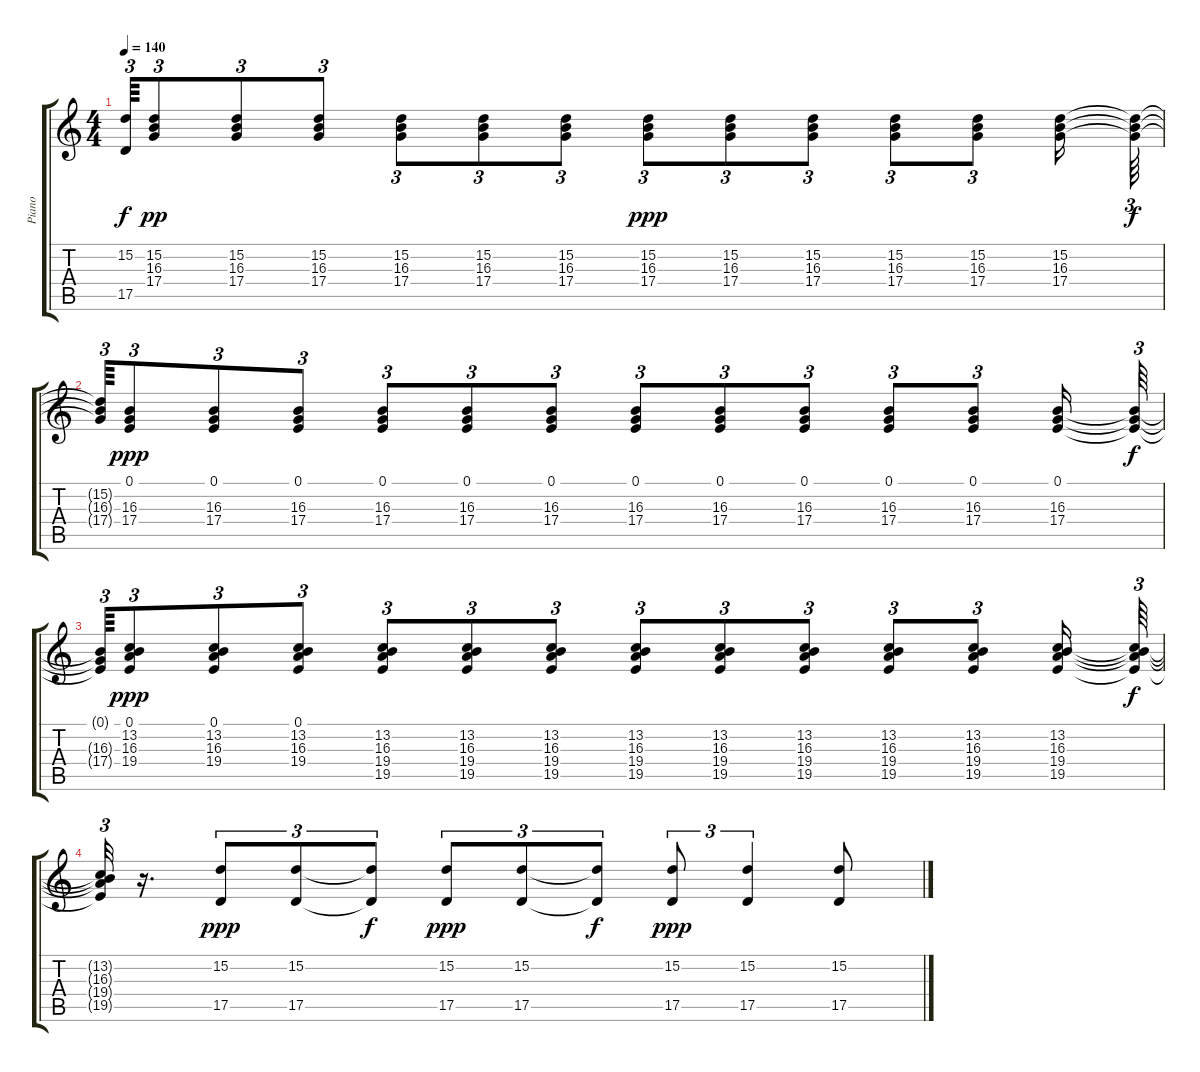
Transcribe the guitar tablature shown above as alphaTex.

\track ("Piano" "Piano") {instrument brightacousticpiano}
\staff {score tabs}
\tuning (E4 B3 G3 D3 A2 E2) {hide}
\ts (4 4)
\tempo 140
\clef g2
\ks c
(15.2{t} 17.5{t}).64{tu (3 2) dy f} (15.2 16.3 17.4).8{tu (3 2) dy pp} (15.2 16.3 17.4).8{tu (3 2)} (15.2 16.3 17.4).8{tu (3 2)} (15.2 16.3 17.4).8{tu (3 2)} (15.2 16.3 17.4).8{tu (3 2)} (15.2 16.3 17.4).8{tu (3 2)} (15.2 16.3 17.4).8{tu (3 2) dy ppp} (15.2 16.3 17.4).8{tu (3 2)} (15.2 16.3 17.4).8{tu (3 2)} (15.2 16.3 17.4).8{tu (3 2)} (15.2 16.3 17.4).8{tu (3 2)} (15.2 16.3 17.4).16 (15.2{t} 16.3{t} 17.4{t}).64{tu (3 2) dy f} |
(15.2{t} 16.3{t} 17.4{t}).64{tu (3 2)} (0.1 16.3 17.4).8{tu (3 2) dy ppp} (0.1 16.3 17.4).8{tu (3 2)} (0.1 16.3 17.4).8{tu (3 2)} (0.1 16.3 17.4).8{tu (3 2)} (0.1 16.3 17.4).8{tu (3 2)} (0.1 16.3 17.4).8{tu (3 2)} (0.1 16.3 17.4).8{tu (3 2)} (0.1 16.3 17.4).8{tu (3 2)} (0.1 16.3 17.4).8{tu (3 2)} (0.1 16.3 17.4).8{tu (3 2)} (0.1 16.3 17.4).8{tu (3 2)} (0.1 16.3 17.4).16 (0.1{t} 16.3{t} 17.4{t}).64{tu (3 2) dy f} |
(0.1{t} 16.3{t} 17.4{t}).64{tu (3 2)} (0.1 13.2 16.3 19.4).8{tu (3 2) dy ppp} (0.1 13.2 16.3 19.4).8{tu (3 2)} (0.1 13.2 16.3 19.4).8{tu (3 2)} (13.2 16.3 19.4 19.5).8{tu (3 2)} (13.2 16.3 19.4 19.5).8{tu (3 2)} (13.2 16.3 19.4 19.5).8{tu (3 2)} (13.2 16.3 19.4 19.5).8{tu (3 2)} (13.2 16.3 19.4 19.5).8{tu (3 2)} (13.2 16.3 19.4 19.5).8{tu (3 2)} (13.2 16.3 19.4 19.5).8{tu (3 2)} (13.2 16.3 19.4 19.5).8{tu (3 2)} (13.2 16.3 19.4 19.5).16 (13.2{t} 16.3{t} 19.4{t} 19.5{t}).64{tu (3 2) dy f} |
(13.2{t} 16.3{t} 19.4{t} 19.5{t}).32{tu (3 2)} r.16{d} (15.2 17.5).8{tu (3 2) dy ppp} (15.2 17.5).8{tu (3 2)} (15.2{t} 17.5{t}).8{tu (3 2) dy f} (15.2 17.5).8{tu (3 2) dy ppp} (15.2 17.5).8{tu (3 2)} (15.2{t} 17.5{t}).8{tu (3 2) dy f} (15.2 17.5).8{tu (3 2) dy ppp} (15.2 17.5).4{tu (3 2)} (15.2 17.5).8
